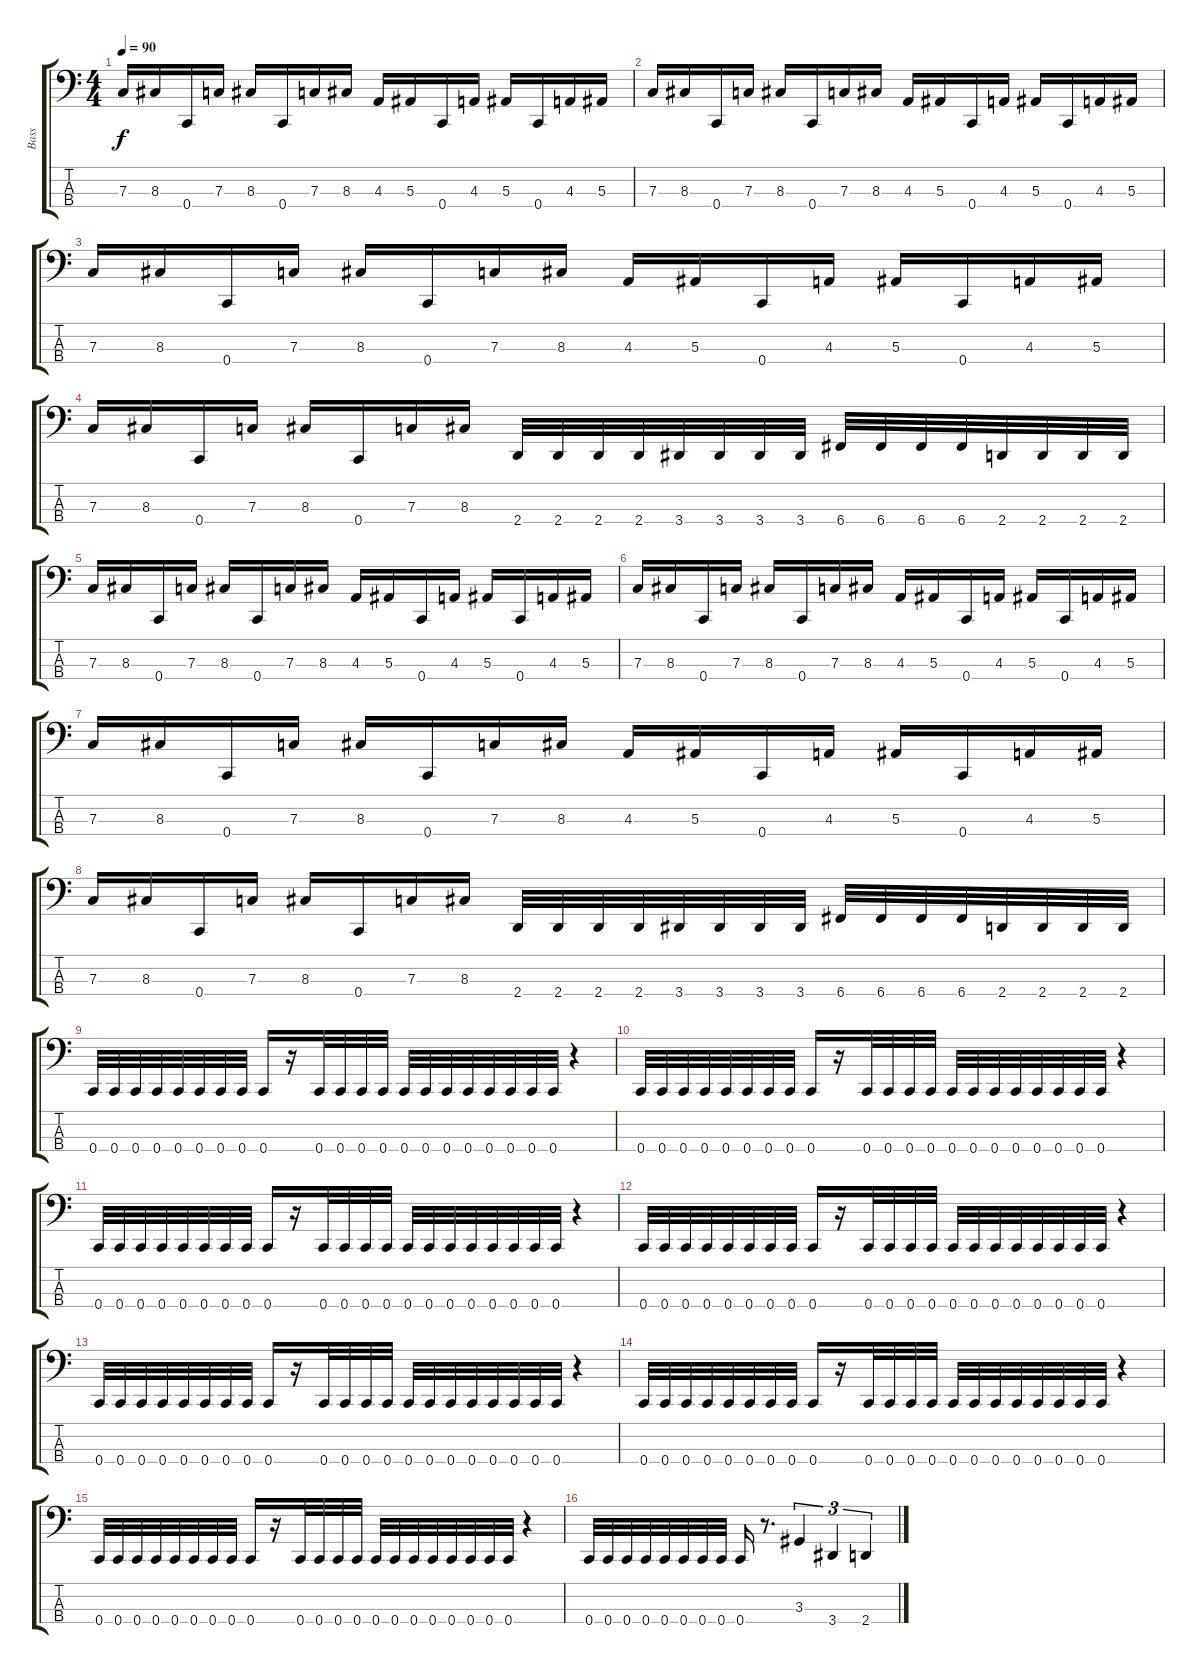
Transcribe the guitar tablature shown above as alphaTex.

\track ("Bass" "Bass") {instrument electricbasspick}
\staff {score tabs}
\tuning (Eb2 Bb1 F1 C1) {hide}
\ts (4 4)
\tempo 90
\clef f4
\ks c
7.3.16{dy f} 8.3.16 0.4.16 7.3.16 8.3.16 0.4.16 7.3.16 8.3.16 4.3.16 5.3.16 0.4.16 4.3.16 5.3.16 0.4.16 4.3.16 5.3.16 |
7.3.16 8.3.16 0.4.16 7.3.16 8.3.16 0.4.16 7.3.16 8.3.16 4.3.16 5.3.16 0.4.16 4.3.16 5.3.16 0.4.16 4.3.16 5.3.16 |
7.3.16 8.3.16 0.4.16 7.3.16 8.3.16 0.4.16 7.3.16 8.3.16 4.3.16 5.3.16 0.4.16 4.3.16 5.3.16 0.4.16 4.3.16 5.3.16 |
7.3.16 8.3.16 0.4.16 7.3.16 8.3.16 0.4.16 7.3.16 8.3.16 2.4.32 2.4.32 2.4.32 2.4.32 3.4.32 3.4.32 3.4.32 3.4.32 6.4.32 6.4.32 6.4.32 6.4.32 2.4.32 2.4.32 2.4.32 2.4.32 |
7.3.16 8.3.16 0.4.16 7.3.16 8.3.16 0.4.16 7.3.16 8.3.16 4.3.16 5.3.16 0.4.16 4.3.16 5.3.16 0.4.16 4.3.16 5.3.16 |
7.3.16 8.3.16 0.4.16 7.3.16 8.3.16 0.4.16 7.3.16 8.3.16 4.3.16 5.3.16 0.4.16 4.3.16 5.3.16 0.4.16 4.3.16 5.3.16 |
7.3.16 8.3.16 0.4.16 7.3.16 8.3.16 0.4.16 7.3.16 8.3.16 4.3.16 5.3.16 0.4.16 4.3.16 5.3.16 0.4.16 4.3.16 5.3.16 |
7.3.16 8.3.16 0.4.16 7.3.16 8.3.16 0.4.16 7.3.16 8.3.16 2.4.32 2.4.32 2.4.32 2.4.32 3.4.32 3.4.32 3.4.32 3.4.32 6.4.32 6.4.32 6.4.32 6.4.32 2.4.32 2.4.32 2.4.32 2.4.32 |
0.4.32 0.4.32 0.4.32 0.4.32 0.4.32 0.4.32 0.4.32 0.4.32 0.4.16 r.16 0.4.32 0.4.32 0.4.32 0.4.32 0.4.32 0.4.32 0.4.32 0.4.32 0.4.32 0.4.32 0.4.32 0.4.32 r.4 |
0.4.32 0.4.32 0.4.32 0.4.32 0.4.32 0.4.32 0.4.32 0.4.32 0.4.16 r.16 0.4.32 0.4.32 0.4.32 0.4.32 0.4.32 0.4.32 0.4.32 0.4.32 0.4.32 0.4.32 0.4.32 0.4.32 r.4 |
0.4.32 0.4.32 0.4.32 0.4.32 0.4.32 0.4.32 0.4.32 0.4.32 0.4.16 r.16 0.4.32 0.4.32 0.4.32 0.4.32 0.4.32 0.4.32 0.4.32 0.4.32 0.4.32 0.4.32 0.4.32 0.4.32 r.4 |
0.4.32 0.4.32 0.4.32 0.4.32 0.4.32 0.4.32 0.4.32 0.4.32 0.4.16 r.16 0.4.32 0.4.32 0.4.32 0.4.32 0.4.32 0.4.32 0.4.32 0.4.32 0.4.32 0.4.32 0.4.32 0.4.32 r.4 |
0.4.32 0.4.32 0.4.32 0.4.32 0.4.32 0.4.32 0.4.32 0.4.32 0.4.16 r.16 0.4.32 0.4.32 0.4.32 0.4.32 0.4.32 0.4.32 0.4.32 0.4.32 0.4.32 0.4.32 0.4.32 0.4.32 r.4 |
0.4.32 0.4.32 0.4.32 0.4.32 0.4.32 0.4.32 0.4.32 0.4.32 0.4.16 r.16 0.4.32 0.4.32 0.4.32 0.4.32 0.4.32 0.4.32 0.4.32 0.4.32 0.4.32 0.4.32 0.4.32 0.4.32 r.4 |
0.4.32 0.4.32 0.4.32 0.4.32 0.4.32 0.4.32 0.4.32 0.4.32 0.4.16 r.16 0.4.32 0.4.32 0.4.32 0.4.32 0.4.32 0.4.32 0.4.32 0.4.32 0.4.32 0.4.32 0.4.32 0.4.32 r.4 |
0.4.32 0.4.32 0.4.32 0.4.32 0.4.32 0.4.32 0.4.32 0.4.32 0.4.16 r.8{d} 3.3.4{tu (3 2)} 3.4.4{tu (3 2)} 2.4.4{tu (3 2)}
